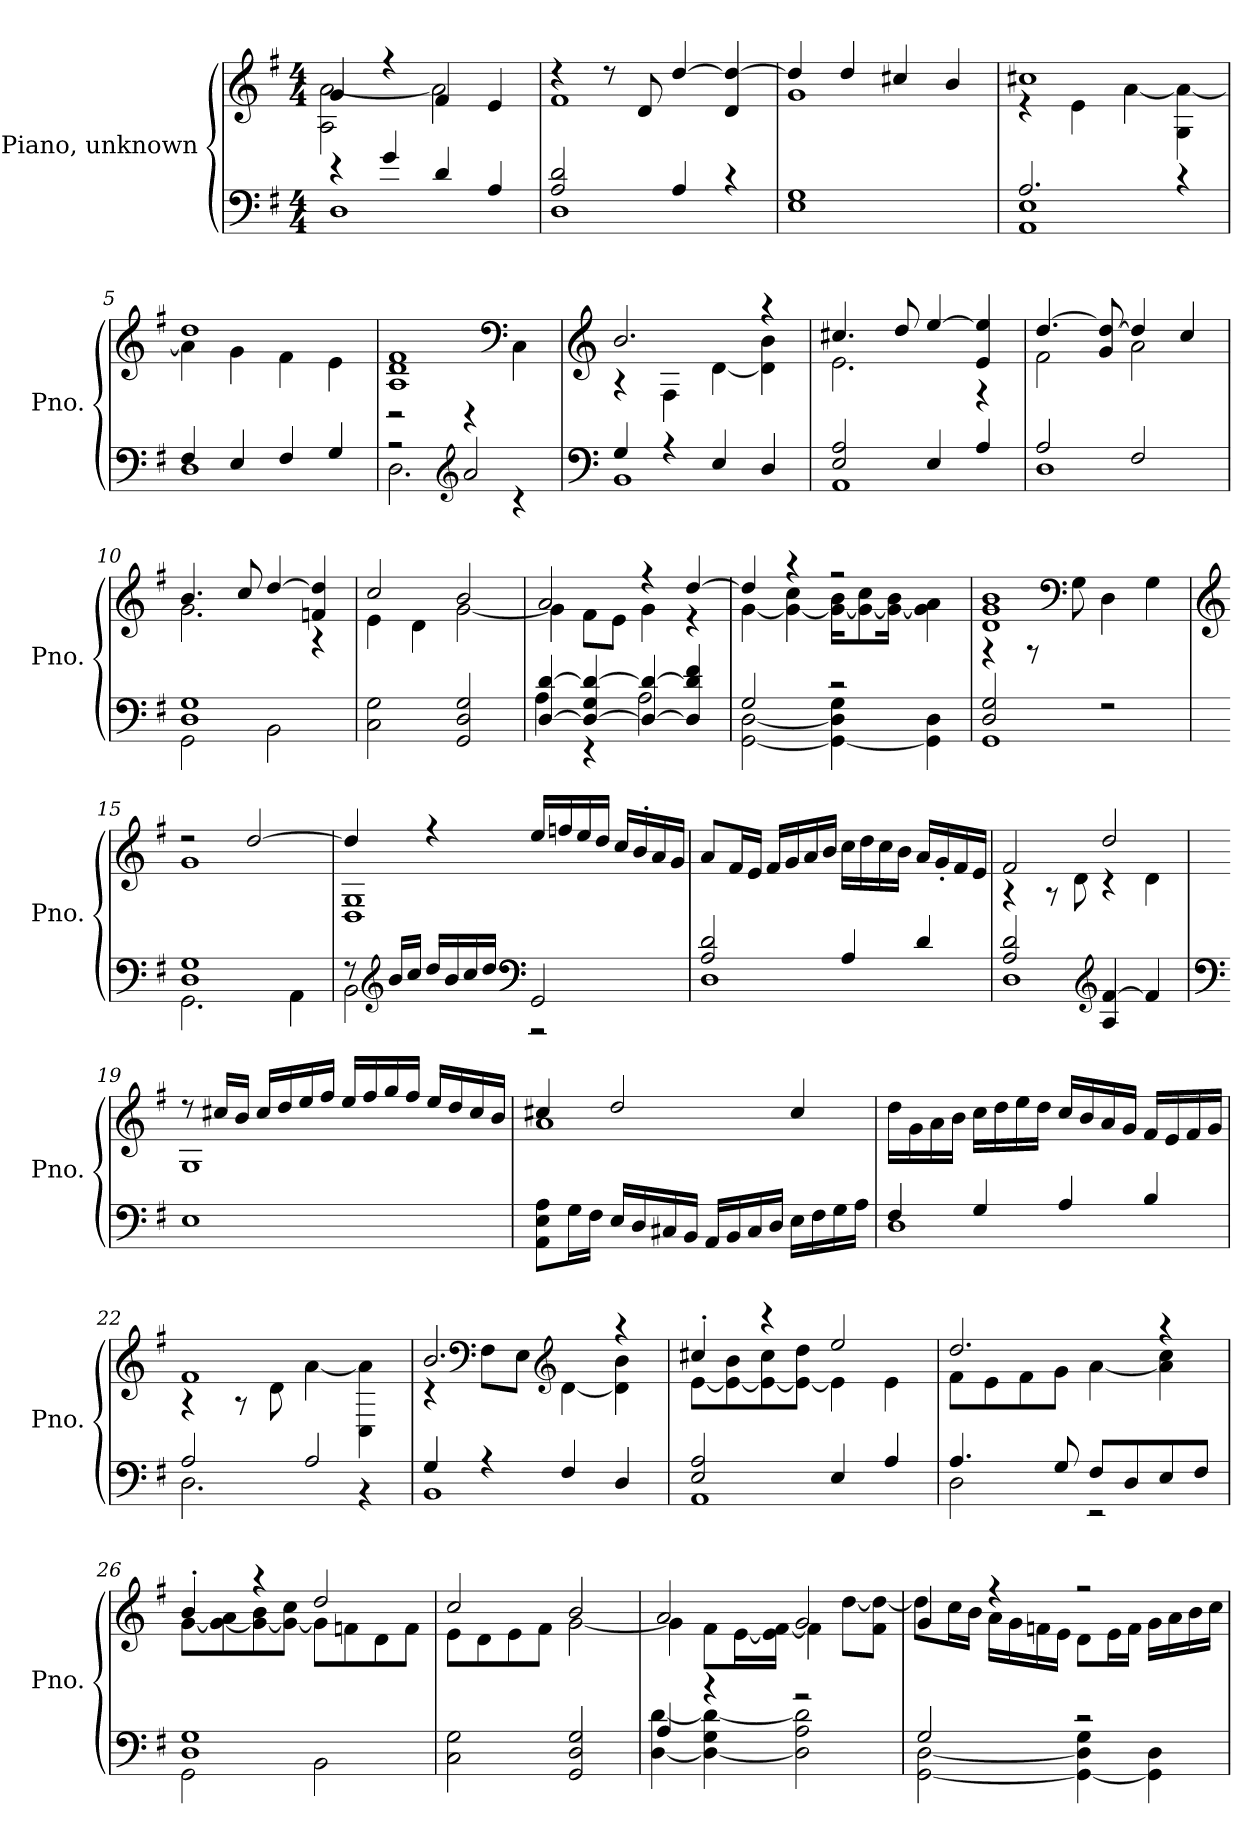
**kern	**kern
*part1	*part1
*staff2	*staff1
*I"Piano, unknown	*
*I'Pno.	*
*clefF4	*clefG2
*k[f#]	*k[f#]
*M4/4	*M4/4
*MM152	*MM152
=1	=1
*^	*^
4r	1D	4g/	2A\ [2a\
4g/	.	4r	.
4d/	.	4f#/	2a\]
4A/	.	4e/	.
=2	=2	=2	=2
2A/ 2d/	1D	4r	1f#
.	.	8r	.
.	.	8d/	.
4A/	.	[4dd/	.
4r	.	4d/ 4dd/_	.
*v	*v	*	*
=3	=3	=3
1E 1G	4dd/]	1g
.	4dd/	.
.	4cc#X/	.
.	4b/	.
=4	=4	=4
*^	*	*
2.A/	1AA 1E	1cc#X	4r
.	.	.	4e\
.	.	.	[4a\
4r	.	.	4G\ 4a\_
=5	=5	=5	=5
4F#/	1D	1dd	4a\]
4E/	.	.	4g\
4F#/	.	.	4f#\
4G/	.	.	4e\
=6	=6	=6	=6
2r	2.D\	1A 1d 1f#	2r
*clefG2	*	*	*
2a/	.	.	4r
*	*	*clefF4	*
.	4r	.	4C\
!!LO:LB:g=z	!!
=7	=7	=7	=7
*clefF4	*	*clefG2	*
4G/	1BB	2.b/	4r
4r	.	.	4F#\
4E/	.	.	[4d\
4D/	.	4r	4d\] 4b\
=8	=8	=8	=8
2E/ 2A/	1AA	4.cc#X/	2.e\
.	.	8dd/	.
4E/	.	[4ee/	.
4A/	.	4e/ 4ee/]	4r
=9	=9	=9	=9
2A/	1D	[4.dd/	2f#\
.	.	8g/ 8dd/_	.
2F#/	.	4dd/]	2a\
.	.	4cc/	.
=10	=10	=10	=10
1D 1G	2GG\	4.b/	2.g\
.	.	8cc/	.
.	2BB\	[4dd/	.
.	.	4fn/ 4dd/]	4r
*v	*v	*	*
=11	=11	=11
2C\ 2G\	2cc/	4e\
.	.	4d\
2GG/ 2D/ 2G/	2b/	[2g\
=12	=12	=12
*^	*	*
[4D/ [4d/	4A\	2a/	4g\]
4D/_ 4G/ 4d/_	4r	.	8f#\L
.	.	.	8e\J
4D/_ 4d/_	2A\	4r	4g\
4D/] 4d/] 4f#/	.	[4dd/	4r
!!LO:LB:g=z	!!
=13	=13	=13	=13
2G/	[2GG\ [2D\	4dd/]	[4g\
.	.	4r	4g\_ 4cc\
2r	4GG\_ 4D\] 4G\	2r	16g\_ 16b\KL
.	.	.	8g\_ 8cc\
.	.	.	16g\_ 16b\Jk
.	4GG\] 4D\	.	4g\] 4a\
=14	=14	=14	=14
2D/ 2G/	1GG	1d 1g 1b	4r
.	.	.	8r
*	*	*clefF4	*
.	.	.	8G\
2r	.	.	4D\
.	.	.	4G\
=15	=15	=15	=15
*	*	*clefG2	*
1D 1G	2.GG\	2r	1g
.	.	[2dd/	.
.	4AA\	.	.
=16	=16	=16	=16
8r	2BB\	4dd/]	1D 1G
*clefG2	*	*	*
16b/LL	.	.	.
16cc/JJ	.	.	.
16dd/LL	.	4r	.
16b/	.	.	.
16cc/	.	.	.
16dd/JJ	.	.	.
*clefF4	*	*	*
2GG/	2r	16ee/LL	.
.	.	16ffn/	.
.	.	16ee/	.
.	.	16dd/JJ	.
.	.	16cc/LL	.
.	.	16b'/	.
.	.	16a/	.
.	.	16g/JJ	.
*	*	*v	*v
!!LO:LB:g=z
=17	=17	=17
2A/ 2d/	1D	8a/L
.	.	16f#/L
.	.	16e/JJ
.	.	16f#/LL
.	.	16g/
.	.	16a/
.	.	16b/JJ
4A/	.	16cc\LL
.	.	16dd\
.	.	16cc\
.	.	16b\JJ
4d/	.	16a/LL
.	.	16g'/
.	.	16f#/
.	.	16e/JJ
=18	=18	=18
*	*	*^
2A/ 2d/	1D	2f#/	4r
.	.	.	8r
.	.	.	8d\
*clefG2	*	*	*
4A/ [4f#/	.	2dd/	4r
4f#/]	.	.	4d\
*v	*v	*	*
=19	=19	=19
*clefF4	*	*
1E	8r	1G
.	16cc#X/LL	.
.	16b/JJ	.
.	16cc#/LL	.
.	16dd/	.
.	16ee/	.
.	16ff#/JJ	.
.	16ee/LL	.
.	16ff#/	.
.	16gg/	.
.	16ff#/JJ	.
.	16ee/LL	.
.	16dd/	.
.	16cc#/	.
.	16b/JJ	.
!!LO:LB:g=z	!!
=20	=20	=20
8AA\ 8E\ 8A\L	4cc#X/	1a
16G\L	.	.
16F#\JJ	.	.
16E/LL	2dd/	.
16D/	.	.
16C#X/	.	.
16BB/JJ	.	.
16AA/LL	.	.
16BB/	.	.
16C#/	.	.
16D/JJ	.	.
16E\LL	4cc#/	.
16F#\	.	.
16G\	.	.
16A\JJ	.	.
*	*v	*v
=21	=21
*^	*
4F#/	1D	16dd\LL
.	.	16g\
.	.	16a\
.	.	16b\JJ
4G/	.	16cc\LL
.	.	16dd\
.	.	16ee\
.	.	16dd\JJ
4A/	.	16cc/LL
.	.	16b/
.	.	16a/
.	.	16g/JJ
4B/	.	16f#/LL
.	.	16e/
.	.	16f#/
.	.	16g/JJ
=22	=22	=22
*	*	*^
2A/	2.D\	1f#	4r
.	.	.	8r
.	.	.	8d\
2A/	.	.	[4a\
.	4r	.	4C\ 4a\]
!!LO:LB:g=z	!!
=23	=23	=23	=23
4G/	1BB	2.b/	4r
*	*	*clefF4	*
4r	.	.	8F#\L
.	.	.	8E\J
*	*	*clefG2	*
4F#/	.	.	[4d\
4D/	.	4r	4d\] 4b\
=24	=24	=24	=24
2E/ 2A/	1AA	4cc#X'/	[8e\L
.	.	.	8e\_ 8b\
.	.	4r	8e\_ 8cc#\
.	.	.	8e\_ 8dd\J
4E/	.	2ee/	4e\]
4A/	.	.	4e\
=25	=25	=25	=25
4.A/	2D\	2.dd/	8f#\L
.	.	.	8e\
.	.	.	8f#\
8G/	.	.	8g\J
8F#/L	2r	.	[4a\
8D/	.	.	.
8E/	.	4r	4a\] 4cc\
8F#/J	.	.	.
=26	=26	=26	=26
1D 1G	2GG\	4b'/	[8g\L
.	.	.	8g\_ 8a\
.	.	4r	8g\_ 8b\
.	.	.	8g\_ 8cc\J
.	2BB\	2dd/	8g\L]
.	.	.	8fn\
.	.	.	8d\
.	.	.	8f\J
*v	*v	*	*
!!LO:PB:g=z	!!
=27	=27	=27
2C\ 2G\	2cc/	8e\L
.	.	8d\
.	.	8e\
.	.	8f#\J
2GG/ 2D/ 2G/	2b/	[2g\
=28	=28	=28
*^	*	*
4A/	[4D\ [4d\	2a/	4g\]
4r	4D\_ 4G\ 4d\_	.	8f#\L
.	.	.	[16e\L
.	.	.	16e\] [16f#\JJ
2r	2D\] 2A\ 2d\]	2g/	4f#\]
.	.	.	[8dd\L
.	.	.	8f#\ 8dd\_J
=29	=29	=29	=29
2G/	[2GG\ [2D\	4g/	8dd\L]
.	.	.	16cc\L
.	.	.	16b\JJ
.	.	4r	16a\LL
.	.	.	16g\
.	.	.	16fn\
.	.	.	16e\JJ
2r	4GG\_ 4D\] 4G\	2r	8d\L
.	.	.	16e\L
.	.	.	16f\JJ
.	4GG\] 4D\	.	16g\LL
.	.	.	16a\
.	.	.	16b\
.	.	.	16cc\JJ
*v	*v	*	*
*	*v	*v
=	=
*-	*-
